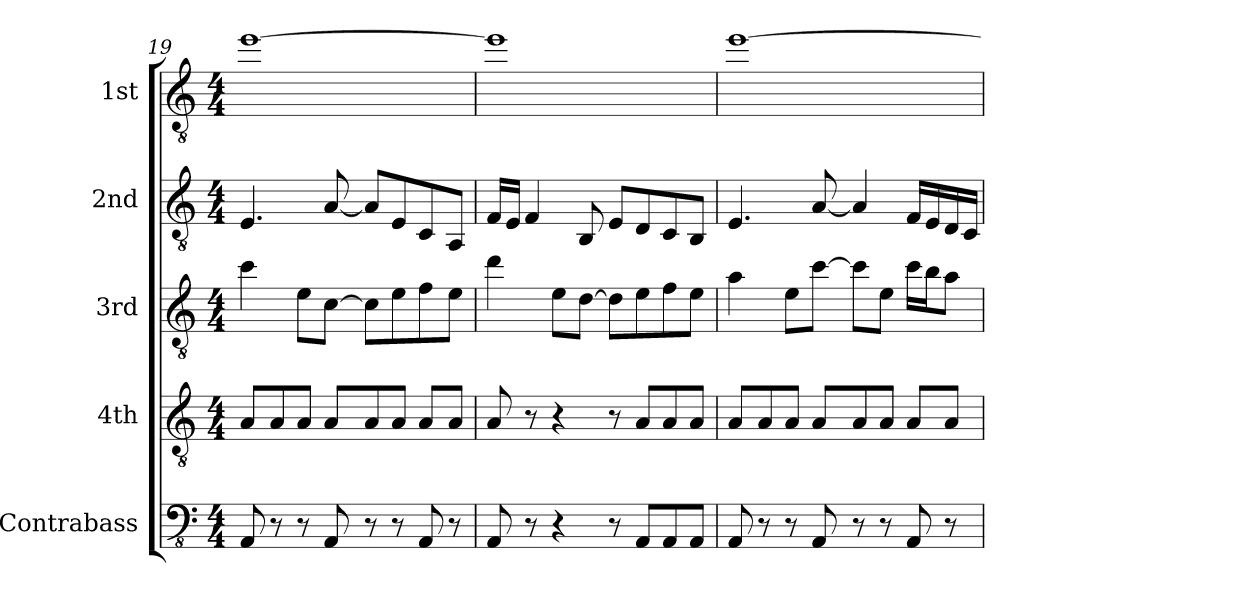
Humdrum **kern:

**kern	**kern	**kern	**kern	**kern
*part5	*part4	*part3	*part2	*part1
*staff5	*staff4	*staff3	*staff2	*staff1
*I"Contrabass	*I"4th	*I"3rd	*I"2nd	*I"1st
*I'C.B	*	*	*	*
*clefFv4	*clefGv2	*clefGv2	*clefGv2	*clefGv2
*k[]	*k[]	*k[]	*k[]	*k[]
*M4/4	*M4/4	*M4/4	*M4/4	*M4/4
=19	=19	=19	=19	=19
8AAA/	8A/L	4cc\	4.E/	[1ee
8r	8A/	.	.	.
8r	8A/J	8e\L	.	.
8AAA/	8A/L	[8c\J	[8A/	.
8r	8A/	8c\L]	8A/L]	.
8r	8A/J	8e\	8E/	.
8AAA/	8A/L	8f\	8C/	.
8r	8A/J	8e\J	8AA/J	.
!!LO:LB:g=z
=20	=20	=20	=20	=20
8AAA/	8A/	4dd\	16F/LL	1ee]
.	.	.	16E/JJ	.
8r	8r	.	4F/	.
4r	4r	8e\L	.	.
.	.	[8d\J	8BB/	.
8r	8r	8d\L]	8E/L	.
8AAA/L	8A/L	8e\	8D/	.
8AAA/	8A/	8f\	8C/	.
8AAA/J	8A/J	8e\J	8BB/J	.
=21	=21	=21	=21	=21
8AAA/	8A/L	4a\	4.E/	[1ee
8r	8A/	.	.	.
8r	8A/J	8e\L	.	.
8AAA/	8A/L	[8cc\J	[8A/	.
8r	8A/	8cc\L]	4A/]	.
8r	8A/J	8e\J	.	.
8AAA/	8A/L	16cc\LL	16F/LL	.
.	.	16b\J	16E/	.
8r	8A/J	8a\J	16D/	.
.	.	.	16C/JJ	.
=	=	=	=	=
*-	*-	*-	*-	*-
